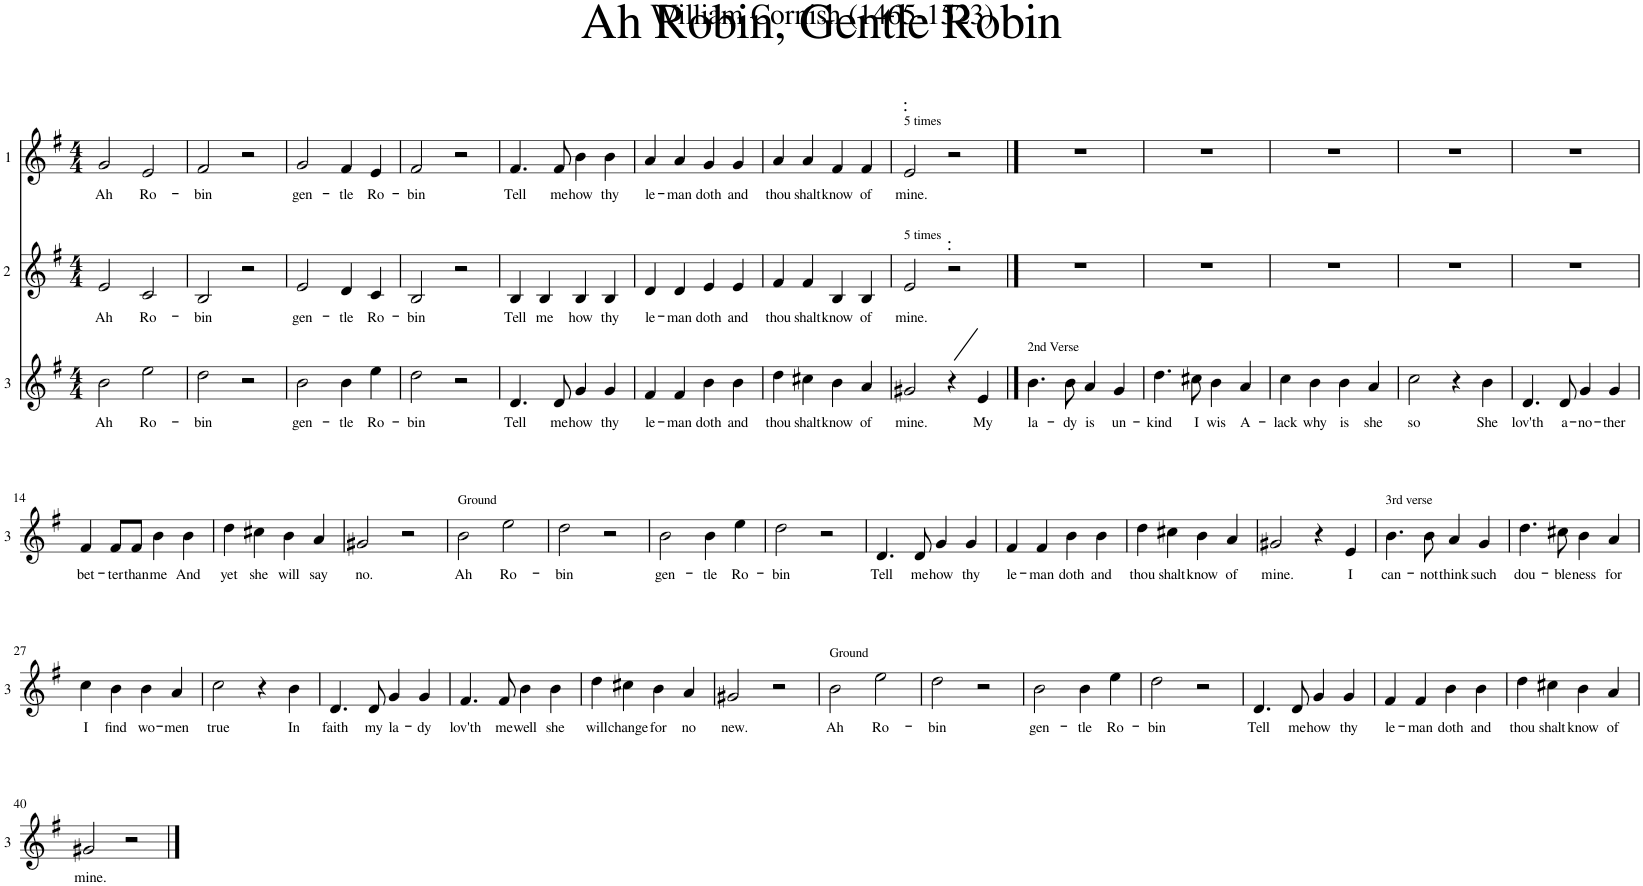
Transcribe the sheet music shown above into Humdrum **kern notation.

**kern	**text	**kern	**text	**kern	**text
*part3	*part3	*part2	*part2	*part1	*part1
*staff3	*staff3	*staff2	*staff2	*staff1	*staff1
*I"3	*	*I"2	*	*I"1	*
*clefG2	*	*clefG2	*	*clefG2	*
*k[f#]	*	*k[f#]	*	*k[f#]	*
*M4/4	*	*M4/4	*	*M4/4	*
=1	=1	=1	=1	=1	=1
!	!LO:LY:b	!	!LO:LY:b	!	!LO:LY:b
2b\	Ah	2e/	Ah	2g/	Ah
!	!LO:LY:b	!	!LO:LY:b	!	!LO:LY:b
2ee\	Ro-	2c/	Ro-	2e/	Ro-
=2	=2	=2	=2	=2	=2
!	!LO:LY:b	!	!LO:LY:b	!	!LO:LY:b
2dd\	-bin	2B/	-bin	2f#/	-bin
2r	.	2r	.	2r	.
=3	=3	=3	=3	=3	=3
!	!LO:LY:b	!	!LO:LY:b	!	!LO:LY:b
2b\	gen-	2e/	gen-	2g/	gen-
!	!LO:LY:b	!	!LO:LY:b	!	!LO:LY:b
4b\	-tle	4d/	-tle	4f#/	-tle
!	!LO:LY:b	!	!LO:LY:b	!	!LO:LY:b
4ee\	Ro-	4c/	Ro-	4e/	Ro-
=4	=4	=4	=4	=4	=4
!	!LO:LY:b	!	!LO:LY:b	!	!LO:LY:b
2dd\	-bin	2B/	-bin	2f#/	-bin
2r	.	2r	.	2r	.
=5	=5	=5	=5	=5	=5
!	!LO:LY:b	!	!LO:LY:b	!	!LO:LY:b
4.d/	Tell	4B/	Tell	4.f#/	Tell
!	!	!	!LO:LY:b	!	!
.	.	4B/	me	.	.
!	!LO:LY:b	!	!	!	!LO:LY:b
8d/	me	.	.	8f#/	me
!	!LO:LY:b	!	!LO:LY:b	!	!LO:LY:b
4g/	how	4B/	how	4b\	how
!	!LO:LY:b	!	!LO:LY:b	!	!LO:LY:b
4g/	thy	4B/	thy	4b\	thy
=6	=6	=6	=6	=6	=6
!	!LO:LY:b	!	!LO:LY:b	!	!LO:LY:b
4f#/	le-	4d/	le-	4a/	le-
!	!LO:LY:b	!	!LO:LY:b	!	!LO:LY:b
4f#/	-man	4d/	-man	4a/	-man
!	!LO:LY:b	!	!LO:LY:b	!	!LO:LY:b
4b\	doth	4e/	doth	4g/	doth
!	!LO:LY:b	!	!LO:LY:b	!	!LO:LY:b
4b\	and	4e/	and	4g/	and
=7	=7	=7	=7	=7	=7
!	!LO:LY:b	!	!LO:LY:b	!	!LO:LY:b
4dd\	thou	4f#/	thou	4a/	thou
!	!LO:LY:b	!	!LO:LY:b	!	!LO:LY:b
4cc#X\	shalt	4f#/	shalt	4a/	shalt
!	!LO:LY:b	!	!LO:LY:b	!	!LO:LY:b
4b\	know	4B/	know	4f#/	know
!	!LO:LY:b	!	!LO:LY:b	!	!LO:LY:b
4a/	of	4B/	of	4f#/	of
=8	=8	=8	=8	=8	=8
!	!	!	!	!LO:TX:a:t=5 times	!
!	!	!	!	!LO:TX:a:t=&colon;	!
!	!	!LO:TX:a:t=5 times	!	!	!
!	!LO:LY:b	!	!LO:LY:b	!	!LO:LY:b
2g#X/	mine.	2e/	mine.	2e/	mine.
!	!	!LO:TX:a:t=&colon;	!	!	!
4r	.	2r	.	2r	.
!	!LO:LY:b	!	!	!	!
4e/	My	.	.	.	.
==9	==9	==9	==9	==9	==9
!LO:TX:a:t=2nd Verse	!	!	!	!	!
!	!LO:LY:b	!	!	!	!
4.b\	la-	1r	.	1r	.
!	!LO:LY:b	!	!	!	!
8b\	-dy	.	.	.	.
!	!LO:LY:b	!	!	!	!
4a/	is	.	.	.	.
!	!LO:LY:b	!	!	!	!
4g/	un-	.	.	.	.
=10	=10	=10	=10	=10	=10
!	!LO:LY:b	!	!	!	!
4.dd\	-kind	1r	.	1r	.
!	!LO:LY:b	!	!	!	!
8cc#X\	I	.	.	.	.
!	!LO:LY:b	!	!	!	!
4b\	wis	.	.	.	.
!	!LO:LY:b	!	!	!	!
4a/	A-	.	.	.	.
=11	=11	=11	=11	=11	=11
!	!LO:LY:b	!	!	!	!
4cc\	-lack	1r	.	1r	.
!	!LO:LY:b	!	!	!	!
4b\	why	.	.	.	.
!	!LO:LY:b	!	!	!	!
4b\	is	.	.	.	.
!	!LO:LY:b	!	!	!	!
4a/	she	.	.	.	.
=12	=12	=12	=12	=12	=12
!	!LO:LY:b	!	!	!	!
2cc\	so	1r	.	1r	.
4r	.	.	.	.	.
!	!LO:LY:b	!	!	!	!
4b\	She	.	.	.	.
=13	=13	=13	=13	=13	=13
!	!LO:LY:b	!	!	!	!
4.d/	lov'th	1r	.	1r	.
!	!LO:LY:b	!	!	!	!
8d/	a-	.	.	.	.
!	!LO:LY:b	!	!	!	!
4g/	-no-	.	.	.	.
!	!LO:LY:b	!	!	!	!
4g/	-ther	.	.	.	.
!!LO:LB:g=z
=14	=14	=14	=14	=14	=14
!	!LO:LY:b	!	!	!	!
4f#/	bet-	1r	.	1r	.
!	!LO:LY:b	!	!	!	!
8f#/L	-ter	.	.	.	.
!	!LO:LY:b	!	!	!	!
8f#/J	than	.	.	.	.
!	!LO:LY:b	!	!	!	!
4b\	me	.	.	.	.
!	!LO:LY:b	!	!	!	!
4b\	And	.	.	.	.
=15	=15	=15	=15	=15	=15
!	!LO:LY:b	!	!	!	!
4dd\	yet	1r	.	1r	.
!	!LO:LY:b	!	!	!	!
4cc#X\	she	.	.	.	.
!	!LO:LY:b	!	!	!	!
4b\	will	.	.	.	.
!	!LO:LY:b	!	!	!	!
4a/	say	.	.	.	.
=16	=16	=16	=16	=16	=16
!	!LO:LY:b	!	!	!	!
2g#X/	no.	1r	.	1r	.
2r	.	.	.	.	.
=17	=17	=17	=17	=17	=17
!LO:TX:a:t=Ground	!	!	!	!	!
!	!LO:LY:b	!	!	!	!
2b\	Ah	1r	.	1r	.
!	!LO:LY:b	!	!	!	!
2ee\	Ro-	.	.	.	.
=18	=18	=18	=18	=18	=18
!	!LO:LY:b	!	!	!	!
2dd\	-bin	1r	.	1r	.
2r	.	.	.	.	.
=19	=19	=19	=19	=19	=19
!	!LO:LY:b	!	!	!	!
2b\	gen-	1r	.	1r	.
!	!LO:LY:b	!	!	!	!
4b\	-tle	.	.	.	.
!	!LO:LY:b	!	!	!	!
4ee\	Ro-	.	.	.	.
=20	=20	=20	=20	=20	=20
!	!LO:LY:b	!	!	!	!
2dd\	-bin	1r	.	1r	.
2r	.	.	.	.	.
=21	=21	=21	=21	=21	=21
!	!LO:LY:b	!	!	!	!
4.d/	Tell	1r	.	1r	.
!	!LO:LY:b	!	!	!	!
8d/	me	.	.	.	.
!	!LO:LY:b	!	!	!	!
4g/	how	.	.	.	.
!	!LO:LY:b	!	!	!	!
4g/	thy	.	.	.	.
=22	=22	=22	=22	=22	=22
!	!LO:LY:b	!	!	!	!
4f#/	le-	1r	.	1r	.
!	!LO:LY:b	!	!	!	!
4f#/	-man	.	.	.	.
!	!LO:LY:b	!	!	!	!
4b\	doth	.	.	.	.
!	!LO:LY:b	!	!	!	!
4b\	and	.	.	.	.
=23	=23	=23	=23	=23	=23
!	!LO:LY:b	!	!	!	!
4dd\	thou	1r	.	1r	.
!	!LO:LY:b	!	!	!	!
4cc#X\	shalt	.	.	.	.
!	!LO:LY:b	!	!	!	!
4b\	know	.	.	.	.
!	!LO:LY:b	!	!	!	!
4a/	of	.	.	.	.
=24	=24	=24	=24	=24	=24
!	!LO:LY:b	!	!	!	!
2g#X/	mine.	1r	.	1r	.
4r	.	.	.	.	.
!	!LO:LY:b	!	!	!	!
4e/	I	.	.	.	.
=25	=25	=25	=25	=25	=25
!LO:TX:a:t=3rd verse	!	!	!	!	!
!	!LO:LY:b	!	!	!	!
4.b\	can-	1r	.	1r	.
!	!LO:LY:b	!	!	!	!
8b\	-not	.	.	.	.
!	!LO:LY:b	!	!	!	!
4a/	think	.	.	.	.
!	!LO:LY:b	!	!	!	!
4g/	such	.	.	.	.
=26	=26	=26	=26	=26	=26
!	!LO:LY:b	!	!	!	!
4.dd\	dou-	1r	.	1r	.
!	!LO:LY:b	!	!	!	!
8cc#X\	-ble-	.	.	.	.
!	!LO:LY:b	!	!	!	!
4b\	-ness	.	.	.	.
!	!LO:LY:b	!	!	!	!
4a/	for	.	.	.	.
!!LO:LB:g=z
=27	=27	=27	=27	=27	=27
!	!LO:LY:b	!	!	!	!
4cc\	I	1r	.	1r	.
!	!LO:LY:b	!	!	!	!
4b\	find	.	.	.	.
!	!LO:LY:b	!	!	!	!
4b\	wo-	.	.	.	.
!	!LO:LY:b	!	!	!	!
4a/	-men	.	.	.	.
=28	=28	=28	=28	=28	=28
!	!LO:LY:b	!	!	!	!
2cc\	true	1r	.	1r	.
4r	.	.	.	.	.
!	!LO:LY:b	!	!	!	!
4b\	In	.	.	.	.
=29	=29	=29	=29	=29	=29
!	!LO:LY:b	!	!	!	!
4.d/	faith	1r	.	1r	.
!	!LO:LY:b	!	!	!	!
8d/	my	.	.	.	.
!	!LO:LY:b	!	!	!	!
4g/	la-	.	.	.	.
!	!LO:LY:b	!	!	!	!
4g/	-dy	.	.	.	.
=30	=30	=30	=30	=30	=30
!	!LO:LY:b	!	!	!	!
4.f#/	lov'th	1r	.	1r	.
!	!LO:LY:b	!	!	!	!
8f#/	me	.	.	.	.
!	!LO:LY:b	!	!	!	!
4b\	well	.	.	.	.
!	!LO:LY:b	!	!	!	!
4b\	she	.	.	.	.
=31	=31	=31	=31	=31	=31
!	!LO:LY:b	!	!	!	!
4dd\	will	1r	.	1r	.
!	!LO:LY:b	!	!	!	!
4cc#X\	change	.	.	.	.
!	!LO:LY:b	!	!	!	!
4b\	for	.	.	.	.
!	!LO:LY:b	!	!	!	!
4a/	no	.	.	.	.
=32	=32	=32	=32	=32	=32
!	!LO:LY:b	!	!	!	!
2g#X/	new.	1r	.	1r	.
2r	.	.	.	.	.
=33	=33	=33	=33	=33	=33
!LO:TX:a:t=Ground	!	!	!	!	!
!	!LO:LY:b	!	!	!	!
2b\	Ah	1r	.	1r	.
!	!LO:LY:b	!	!	!	!
2ee\	Ro-	.	.	.	.
=34	=34	=34	=34	=34	=34
!	!LO:LY:b	!	!	!	!
2dd\	-bin	1r	.	1r	.
2r	.	.	.	.	.
=35	=35	=35	=35	=35	=35
!	!LO:LY:b	!	!	!	!
2b\	gen-	1r	.	1r	.
!	!LO:LY:b	!	!	!	!
4b\	-tle	.	.	.	.
!	!LO:LY:b	!	!	!	!
4ee\	Ro-	.	.	.	.
=36	=36	=36	=36	=36	=36
!	!LO:LY:b	!	!	!	!
2dd\	-bin	1r	.	1r	.
2r	.	.	.	.	.
=37	=37	=37	=37	=37	=37
!	!LO:LY:b	!	!	!	!
4.d/	Tell	1r	.	1r	.
!	!LO:LY:b	!	!	!	!
8d/	me	.	.	.	.
!	!LO:LY:b	!	!	!	!
4g/	how	.	.	.	.
!	!LO:LY:b	!	!	!	!
4g/	thy	.	.	.	.
=38	=38	=38	=38	=38	=38
!	!LO:LY:b	!	!	!	!
4f#/	le-	1r	.	1r	.
!	!LO:LY:b	!	!	!	!
4f#/	-man	.	.	.	.
!	!LO:LY:b	!	!	!	!
4b\	doth	.	.	.	.
!	!LO:LY:b	!	!	!	!
4b\	and	.	.	.	.
=39	=39	=39	=39	=39	=39
!	!LO:LY:b	!	!	!	!
4dd\	thou	1r	.	1r	.
!	!LO:LY:b	!	!	!	!
4cc#X\	shalt	.	.	.	.
!	!LO:LY:b	!	!	!	!
4b\	know	.	.	.	.
!	!LO:LY:b	!	!	!	!
4a/	of	.	.	.	.
!!LO:LB:g=z
=40	=40	=40	=40	=40	=40
!	!LO:LY:b	!	!	!	!
2g#X/	mine.	1r	.	1r	.
2r	.	.	.	.	.
==	==	==	==	==	==
*-	*-	*-	*-	*-	*-
